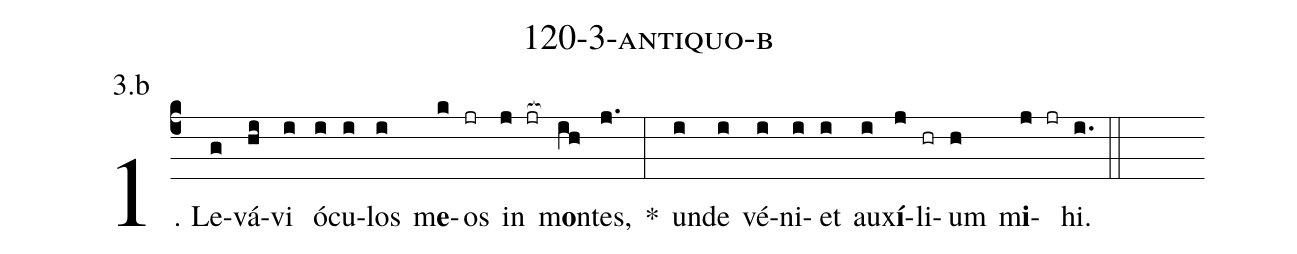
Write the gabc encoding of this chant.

name: 120-3-antiquo-b;
annotation: 3.b;
%%
(c4)1. Le(g)vá(hi)vi(i) ó(i)cu(i)los(i) m<b>e</b>(k)os(jr) in(j jr[ocb:1{]) m<b>o</b>n(ih[ocb:0}])tes,(j.) *(:) un(i)de(i) vé(i)ni(i)et(i) au(i)x<b>í</b>(j)li(hr)um(h) m<b>i</b>(j jr)hi.(i.) (::)
